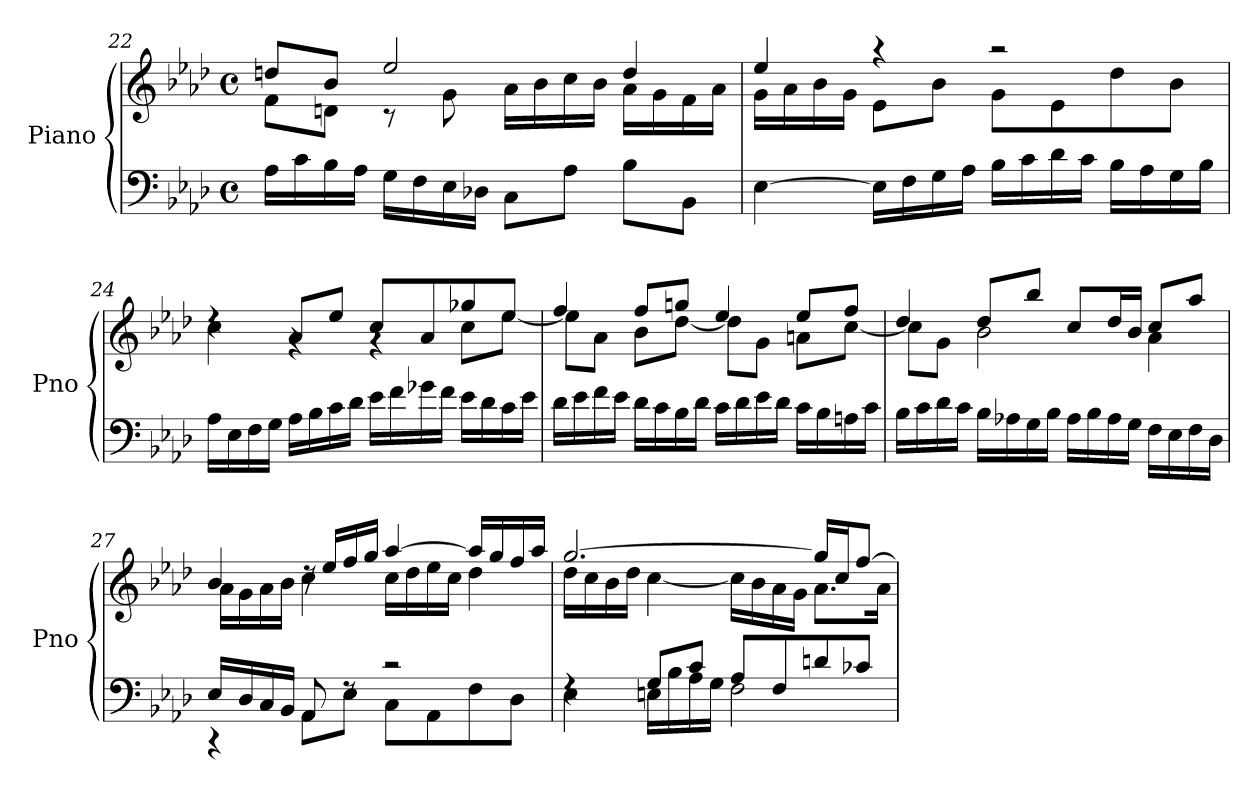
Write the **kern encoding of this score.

**kern	**kern
*part1	*part1
*staff2	*staff1
*I"Piano	*
*I'Pno	*
!!LO:LB:g=z
*clefF4	*clefG2
*k[b-e-a-d-]	*k[b-e-a-d-]
*M4/4	*M4/4
*met(c)	*met(c)
=22	=22
*	*^
16A-\LL	8ddn/L	8f\L
16c\	.	.
16B-\	8b-/J	8dn\J
16A-\JJ	.	.
16G\LL	2ee-/	8r
16F\	.	.
16E-\	.	8g\
16D-X\JJ	.	.
8C\L	.	16a-\LL
.	.	16b-\
8A-\J	.	16cc\
.	.	16b-\JJ
8B-\L	4dd/	16a-\LL
.	.	16g\
8BB-\J	.	16f\
.	.	16a-\JJ
=23	=23	=23
[4E-\	4ee-/	16g\LL
.	.	16a-\
.	.	16b-\
.	.	16g\JJ
16E-\LL]	4r	8e-\L
16F\	.	.
16G\	.	8b-\J
16A-\JJ	.	.
16B-\LL	2r	8g\L
16c\	.	.
16d-\	.	8e-\
16c\JJ	.	.
16B-\LL	.	8dd-\
16A-\	.	.
16G\	.	8b-\J
16B-\JJ	.	.
!!LO:LB:g=z	!!
=24	=24	=24
16A-\LL	4rdd	4cc\
16E-\	.	.
16F\	.	.
16G\JJ	.	.
16A-\LL	8a-/L	4rg
16B-\	.	.
16c\	8ee-/J	.
16d-\JJ	.	.
16e-\LL	8cc/L	4rg
16f\	.	.
16g-X\	8a-/	.
16f\JJ	.	.
16e-\LL	8gg-X/	8cc\L
16d-\	.	.
16c\	8ee-/J	[8ee-\J
16e-\JJ	.	.
!!LO:LB:g=z	!!
=25	=25	=25
16d-\LL	4ff/	8ee-\L]
16e-\	.	.
16f\	.	8a-\J
16e-\JJ	.	.
16d-\LL	8ff/L	8b-\L
16c\	.	.
16B-\	8ggn/J	[8dd-\J
16d-\JJ	.	.
16c\LL	4ee-/	8dd-\L]
16d-\	.	.
16e-\	.	8g\J
16d-\JJ	.	.
16c\LL	8ee-/L	8an\L
16B-\	.	.
16An\	8ff/J	[8cc\J
16c\JJ	.	.
=26	=26	=26
16B-\LL	4dd-/	8cc\L]
16c\	.	.
16d-\	.	8g\J
16c\JJ	.	.
16B-\LL	8dd-/L	2b-\
16A-X\	.	.
16G\	8bb-/J	.
16B-\JJ	.	.
16A-\LL	8cc/L	.
16B-\	.	.
16A-\	16dd-/L	.
16G\JJ	16b-/JJ	.
16F\LL	8cc/L	4a-\
16E-\	.	.
16F\	8aa-/J	.
16D-\JJ	.	.
!!LO:LB:g=z	!!
=27	=27	=27
*^	*	*
16E-/LL	4r	4b-/	16a-\LL
16D-/	.	.	16g\
16C/	.	.	16a-\
16BB-/JJ	.	.	16b-\JJ
8AA-/	8AA-\L	16rdd	4cc\
.	.	16ee-/LL	.
8rF	8E-\J	16ff/	.
.	.	16gg/JJ	.
2r	8C\L	[4aa-/	16cc\LL
.	.	.	16dd-\
.	8AA-\	.	16ee-\
.	.	.	16cc\JJ
.	8F\	16aa-/LL]	4dd-\
.	.	16gg/	.
.	8D-\J	16ff/	.
.	.	16aa-/JJ	.
=28	=28	=28	=28
4rF	4E-\	[2.gg/	16dd-\LL
.	.	.	16cc\
.	.	.	16b-\
.	.	.	16dd-\JJ
8G/L	16En\LL	.	[4cc\
.	16B-\	.	.
8c/J	16A-\	.	.
.	16G\JJ	.	.
8A-/L	2F\	.	16cc\LL]
.	.	.	16b-\
8F/	.	.	16a-\
.	.	.	16g\JJ
8dn/	.	16gg/LL]	8.a-\L
.	.	16cc/J	.
8c-Xi/J	.	[8ff/J	.
.	.	.	16a-\Jk
*v	*v	*	*
*	*v	*v
=	=
*-	*-
